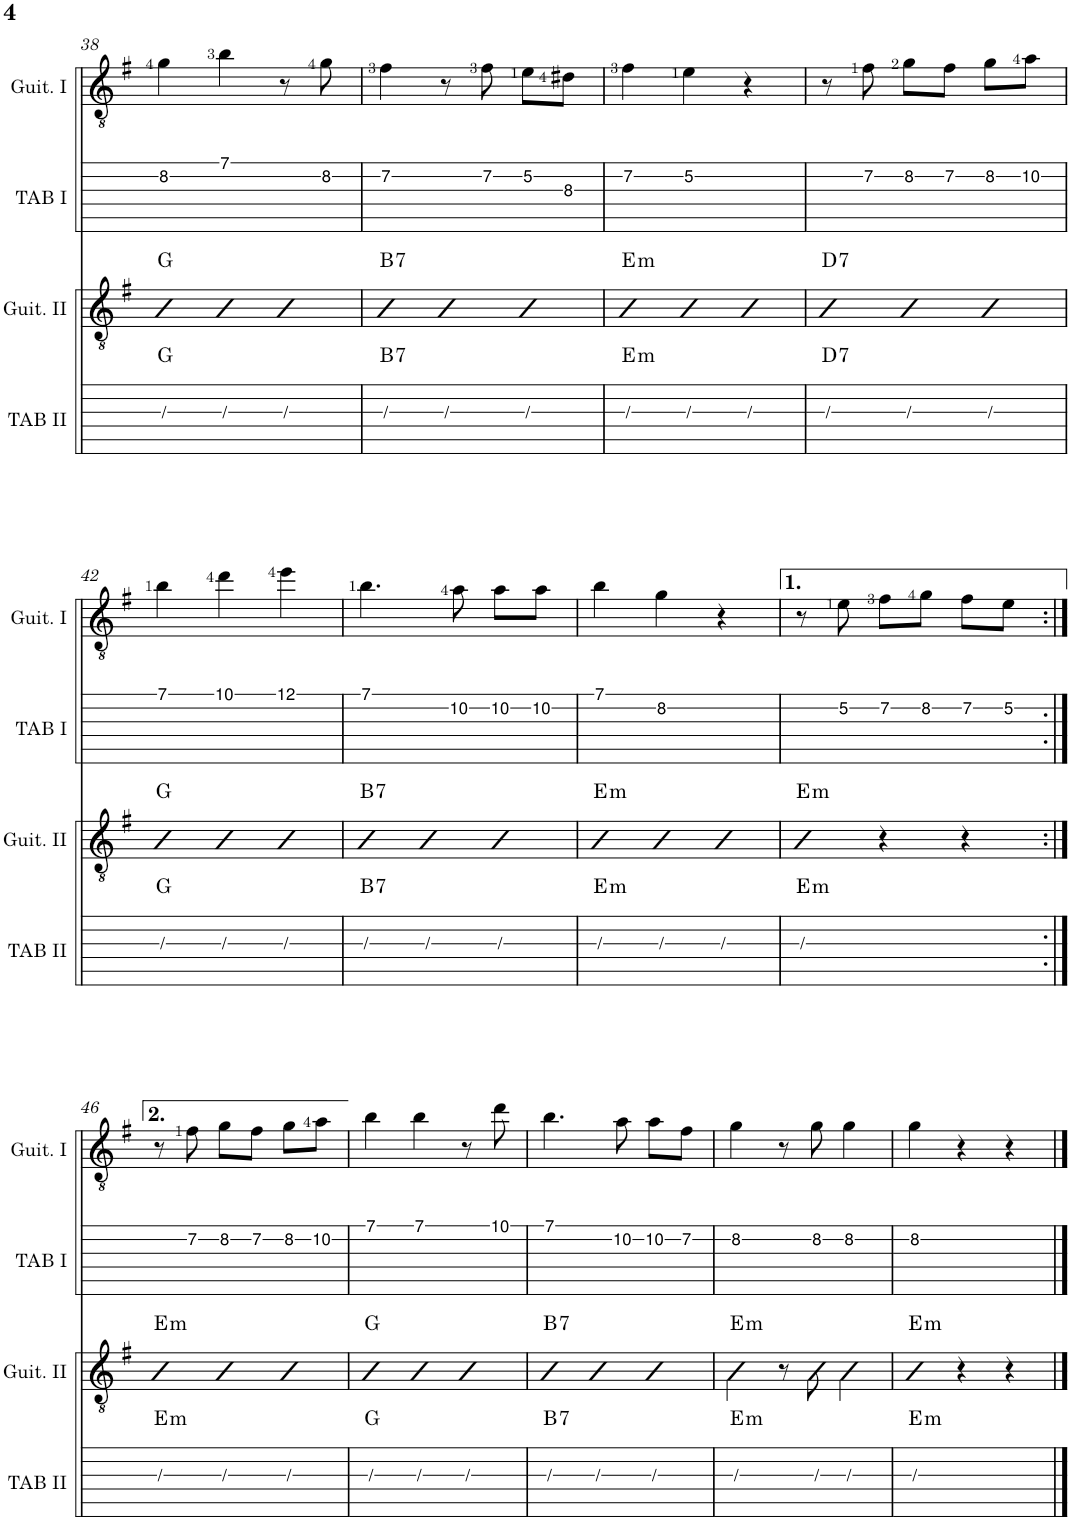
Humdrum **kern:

**kern	**harte	**kern	**harte	**kern	**kern
*part4	*part4	*part3	*part3	*part2	*part1
*staff4	*	*staff3	*	*staff2	*staff1
*I"TAB II	*	*I"Guitarra clásica II	*	*I"TAB I	*I"Guitarra I
*I'TAB II	*	*I'Guit. II	*	*I'TAB I	*I'Guit. I
!!LO:PB:g=z
*	*	*clefGv2	*	*	*clefGv2
*k[f#]	*	*k[f#]	*	*k[f#]	*k[f#]
*M3/4	*	*M3/4	*	*M3/4	*M3/4
=38	=38	=38	=38	=38	=38
4B	G:maj	4B	G:maj	4g	4g\
4B	.	4B	.	4b	4b\
4B	.	4B	.	8r	8r
.	.	.	.	8g	8g\
=39	=39	=39	=39	=39	=39
!	!LO:H:kt=7	!	!LO:H:kt=7	!	!
4B	B:7	4B	B:7	4f#	4f#\
4B	.	4B	.	8r	8r
.	.	.	.	8f#	8f#\
4B	.	4B	.	8eL	8e\L
.	.	.	.	8d#XJ	8d#X\J
=40	=40	=40	=40	=40	=40
!	!LO:H:kt=m	!	!LO:H:kt=m	!	!
4B	E:min	4B	E:min	4f#	4f#\
4B	.	4B	.	4e	4e\
4B	.	4B	.	4r	4r
=41	=41	=41	=41	=41	=41
!	!LO:H:kt=7	!	!LO:H:kt=7	!	!
4B	D:7	4B	D:7	8r	8r
.	.	.	.	8f#	8f#\
4B	.	4B	.	8gL	8g\L
.	.	.	.	8f#J	8f#\J
4B	.	4B	.	8gL	8g\L
.	.	.	.	8aJ	8a\J
!!LO:LB:g=z
=42	=42	=42	=42	=42	=42
4B	G:maj	4B	G:maj	4b	4b\
4B	.	4B	.	4dd	4dd\
4B	.	4B	.	4ee	4ee\
=43	=43	=43	=43	=43	=43
!	!LO:H:kt=7	!	!LO:H:kt=7	!	!
4B	B:7	4B	B:7	4.b	4.b\
4B	.	4B	.	.	.
.	.	.	.	8a	8a\
4B	.	4B	.	8aL	8a\L
.	.	.	.	8aJ	8a\J
=44	=44	=44	=44	=44	=44
!	!LO:H:kt=m	!	!LO:H:kt=m	!	!
4B	E:min	4B	E:min	4b	4b\
4B	.	4B	.	4g	4g\
4B	.	4B	.	4r	4r
=45	=45	=45	=45	=45	=45
!	!LO:H:kt=m	!	!LO:H:kt=m	!	!
4B	E:min	4B	E:min	8r	8r
.	.	.	.	8e	8e\
4r	.	4r	.	8f#L	8f#\L
.	.	.	.	8gJ	8g\J
4r	.	4r	.	8f#L	8f#\L
.	.	.	.	8eJ	8e\J
!!LO:LB:g=z
=46:|!	=46:|!	=46:|!	=46:|!	=46:|!	=46:|!
!	!LO:H:kt=m	!	!LO:H:kt=m	!	!
4B	E:min	4B	E:min	8r	8r
.	.	.	.	8f#	8f#\
4B	.	4B	.	8gL	8g\L
.	.	.	.	8f#J	8f#\J
4B	.	4B	.	8gL	8g\L
.	.	.	.	8aJ	8a\J
=47	=47	=47	=47	=47	=47
4B	G:maj	4B	G:maj	4b	4b\
4B	.	4B	.	4b	4b\
4B	.	4B	.	8r	8r
.	.	.	.	8dd	8dd\
=48	=48	=48	=48	=48	=48
!	!LO:H:kt=7	!	!LO:H:kt=7	!	!
4B	B:7	4B	B:7	4.b	4.b\
4B	.	4B	.	.	.
.	.	.	.	8a	8a\
4B	.	4B	.	8aL	8a\L
.	.	.	.	8f#J	8f#\J
=49	=49	=49	=49	=49	=49
!	!LO:H:kt=m	!	!LO:H:kt=m	!	!
4g	E:min	4g\	E:min	4g	4g\
8r	.	8r	.	8r	8r
8g	.	8g\	.	8g	8g\
4g	.	4g\	.	4g	4g\
=50	=50	=50	=50	=50	=50
!	!LO:H:kt=m	!	!LO:H:kt=m	!	!
4B	E:min	4B	E:min	4g	4g\
4r	.	4r	.	4r	4r
4r	.	4r	.	4r	4r
==	==	==	==	==	==
*-	*-	*-	*-	*-	*-
